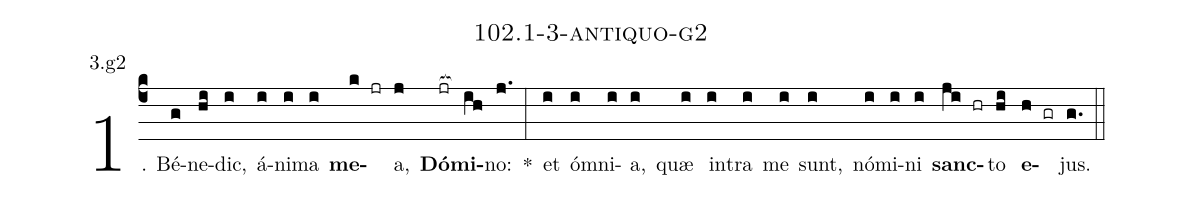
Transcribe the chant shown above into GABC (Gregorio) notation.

name: 102.1-3-antiquo-g2;
annotation: 3.g2;
%%
(c4)1. Bé(g)ne(hi)dic,(i) á(i)ni(i)ma(i) <b>me</b>(k jr)a,(j) <b>Dó</b>(jr[ocb:1{])<b>mi</b>(ih[ocb:0}])no:(j.) *(:) et(i) óm(i)ni(i)a,(i) quæ(i) in(i)tra(i) me(i) sunt,(i) nó(i)mi(i)ni(i) <b>sanc</b>(ji hr)to(hi) <b>e</b>(h gr)jus.(g.) (::)
